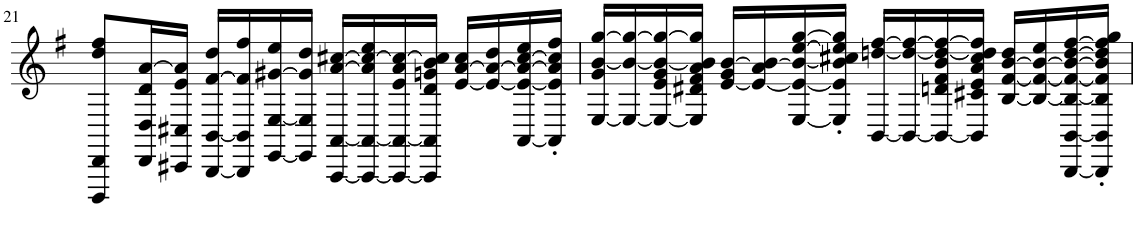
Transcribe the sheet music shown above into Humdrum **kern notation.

**kern
*part1
*staff1
*I"Violin I
*I'Vin i.
!!LO:PB:g=z
*clefG2
*k[f#]
*M4/4
=21
8DDD/ 8DD/ 8dd/ 8ff#/L
16DD/ 16D/ 16d/ [16a/L
16CC#X/ 16C#X/ 16e/ 16a/]JJ
[16BBB/ [16BB/ [16f#/ 16dd/LL
16BBB/] 16BB/] 16f#/] 16ff#/
[16EE/ [16E/ [16g#X/ 16ee/
16EE/] 16E/] 16g#/] 16dd/JJ
[16AAA/ [16AA/ [16a/ [16cc#X/LL
16AAA/_ 16AA/_ 16a/] 16cc#/_ 16ee/
16AAA/_ 16AA/_ 16e/ 16a/ 16cc#/_
16AAA/] 16AA/] 16d/ 16gn/ 16b/ 16cc#/]JJ
[16e/ [16a/ 16cc#/LL
16e/_ 16a/_ 16dd/
[16AA/ 16e/_ 16a/_ [16cc#/ 16ee/
16AA/]' 16e/]' 16a/]' 16cc#/]' 16ff#/'JJ
=22
[16E/ 16g/ [16b/ [16gg/LL
16E/_ 16b/_ 16gg/_
16E/_ 16e/ 16g/ 16b/_ 16gg/_
16E/] 16d#X/ 16f#/ 16a/ 16b/] 16gg/]JJ
[16e/ 16g/ [16b/LL
16e/_ 16a/ 16b/_
[16E/ 16e/_ 16b/_ [16ee/ [16gg/
16E/]' 16e/]' 16b/]' 16cc#X/' 16ee/]' 16gg/]'JJ
[16BB/ [16ddn/ [16ff#/LL
16BB/_ 16dd/_ 16ff#/_
16BB/_ 16dn/ 16f#/ 16b/ 16dd/_ 16ff#/_
16BB/] 16c#X/ 16e/ 16a/ 16cc#/ 16dd/] 16ff#/]JJ
[16B/ [16f#/ [16b/ 16dd/LL
16B/_ 16f#/_ 16b/_ 16ee/
[16BBB/ [16BB/ 16B/_ 16f#/_ 16b/_ [16dd/ [16ff#/
16BBB/]' 16BB/]' 16B/]' 16f#/]' 16b/]' 16dd/]' 16ff#/]' 16gg/'JJ
=
*-
